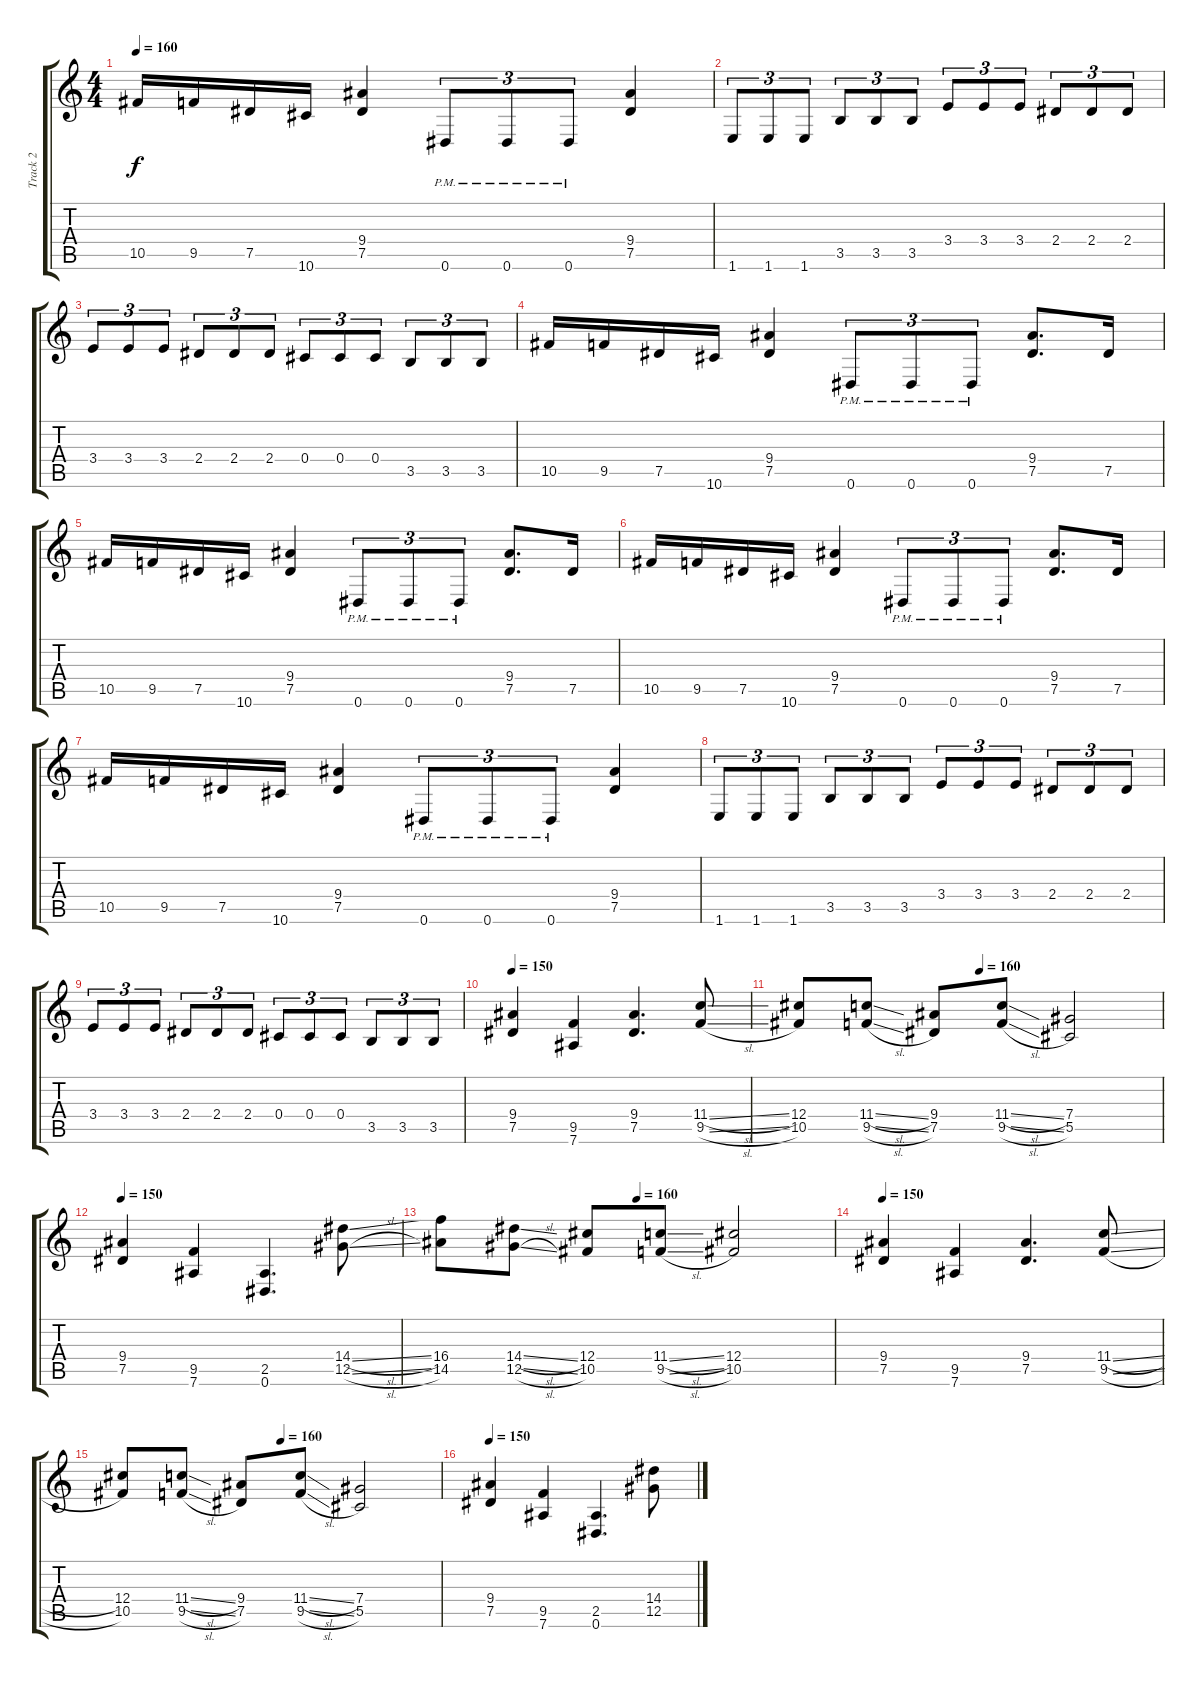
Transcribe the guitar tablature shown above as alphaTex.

\track ("Track 2" "Track 2") {instrument distortionguitar}
\staff {score tabs}
\tuning (Eb4 Bb3 Gb3 Db3 Ab2 Eb2) {hide}
\ts (4 4)
\tempo 160
\clef g2
\ks c
10.5.16{dy f} 9.5.16 7.5.16 10.6.16 (9.4 7.5).4 0.6{pm}.8{tu (3 2)} 0.6{pm}.8{tu (3 2)} 0.6{pm}.8{tu (3 2)} (9.4 7.5).4 |
1.6.8{tu (3 2)} 1.6.8{tu (3 2)} 1.6.8{tu (3 2)} 3.5.8{tu (3 2)} 3.5.8{tu (3 2)} 3.5.8{tu (3 2)} 3.4.8{tu (3 2)} 3.4.8{tu (3 2)} 3.4.8{tu (3 2)} 2.4.8{tu (3 2)} 2.4.8{tu (3 2)} 2.4.8{tu (3 2)} |
3.4.8{tu (3 2)} 3.4.8{tu (3 2)} 3.4.8{tu (3 2)} 2.4.8{tu (3 2)} 2.4.8{tu (3 2)} 2.4.8{tu (3 2)} 0.4.8{tu (3 2)} 0.4.8{tu (3 2)} 0.4.8{tu (3 2)} 3.5.8{tu (3 2)} 3.5.8{tu (3 2)} 3.5.8{tu (3 2)} |
10.5.16 9.5.16 7.5.16 10.6.16 (9.4 7.5).4 0.6{pm}.8{tu (3 2)} 0.6{pm}.8{tu (3 2)} 0.6{pm}.8{tu (3 2)} (9.4 7.5).8{d} 7.5.16 |
10.5.16 9.5.16 7.5.16 10.6.16 (9.4 7.5).4 0.6{pm}.8{tu (3 2)} 0.6{pm}.8{tu (3 2)} 0.6{pm}.8{tu (3 2)} (9.4 7.5).8{d} 7.5.16 |
10.5.16 9.5.16 7.5.16 10.6.16 (9.4 7.5).4 0.6{pm}.8{tu (3 2)} 0.6{pm}.8{tu (3 2)} 0.6{pm}.8{tu (3 2)} (9.4 7.5).8{d} 7.5.16 |
10.5.16 9.5.16 7.5.16 10.6.16 (9.4 7.5).4 0.6{pm}.8{tu (3 2)} 0.6{pm}.8{tu (3 2)} 0.6{pm}.8{tu (3 2)} (9.4 7.5).4 |
1.6.8{tu (3 2)} 1.6.8{tu (3 2)} 1.6.8{tu (3 2)} 3.5.8{tu (3 2)} 3.5.8{tu (3 2)} 3.5.8{tu (3 2)} 3.4.8{tu (3 2)} 3.4.8{tu (3 2)} 3.4.8{tu (3 2)} 2.4.8{tu (3 2)} 2.4.8{tu (3 2)} 2.4.8{tu (3 2)} |
3.4.8{tu (3 2)} 3.4.8{tu (3 2)} 3.4.8{tu (3 2)} 2.4.8{tu (3 2)} 2.4.8{tu (3 2)} 2.4.8{tu (3 2)} 0.4.8{tu (3 2)} 0.4.8{tu (3 2)} 0.4.8{tu (3 2)} 3.5.8{tu (3 2)} 3.5.8{tu (3 2)} 3.5.8{tu (3 2)} |
\tempo 150
(9.4 7.5).4 (9.5 7.6).4 (9.4 7.5).4{d} (11.4{sl} 9.5{sl}).8 |
\tempo (160 0.5)
(12.4 10.5).8 (11.4{sl} 9.5{sl}).8 (9.4 7.5).8 (11.4{sl} 9.5{sl}).8 (7.4 5.5).2 |
\tempo 150
(9.4 7.5).4 (9.5 7.6).4 (2.5 0.6).4{d} (14.4{sl} 12.5{sl}).8 |
\tempo (160 0.5)
(16.4 14.5).8 (14.4{sl} 12.5{sl}).8 (12.4 10.5).8 (11.4{sl} 9.5{sl}).8 (12.4 10.5).2 |
\tempo 150
(9.4 7.5).4 (9.5 7.6).4 (9.4 7.5).4{d} (11.4{sl} 9.5{sl}).8 |
\tempo (160 0.5)
(12.4 10.5).8 (11.4{sl} 9.5{sl}).8 (9.4 7.5).8 (11.4{sl} 9.5{sl}).8 (7.4 5.5).2 |
\tempo 150
(9.4 7.5).4 (9.5 7.6).4 (2.5 0.6).4{d} (14.4{sl} 12.5{sl}).8
